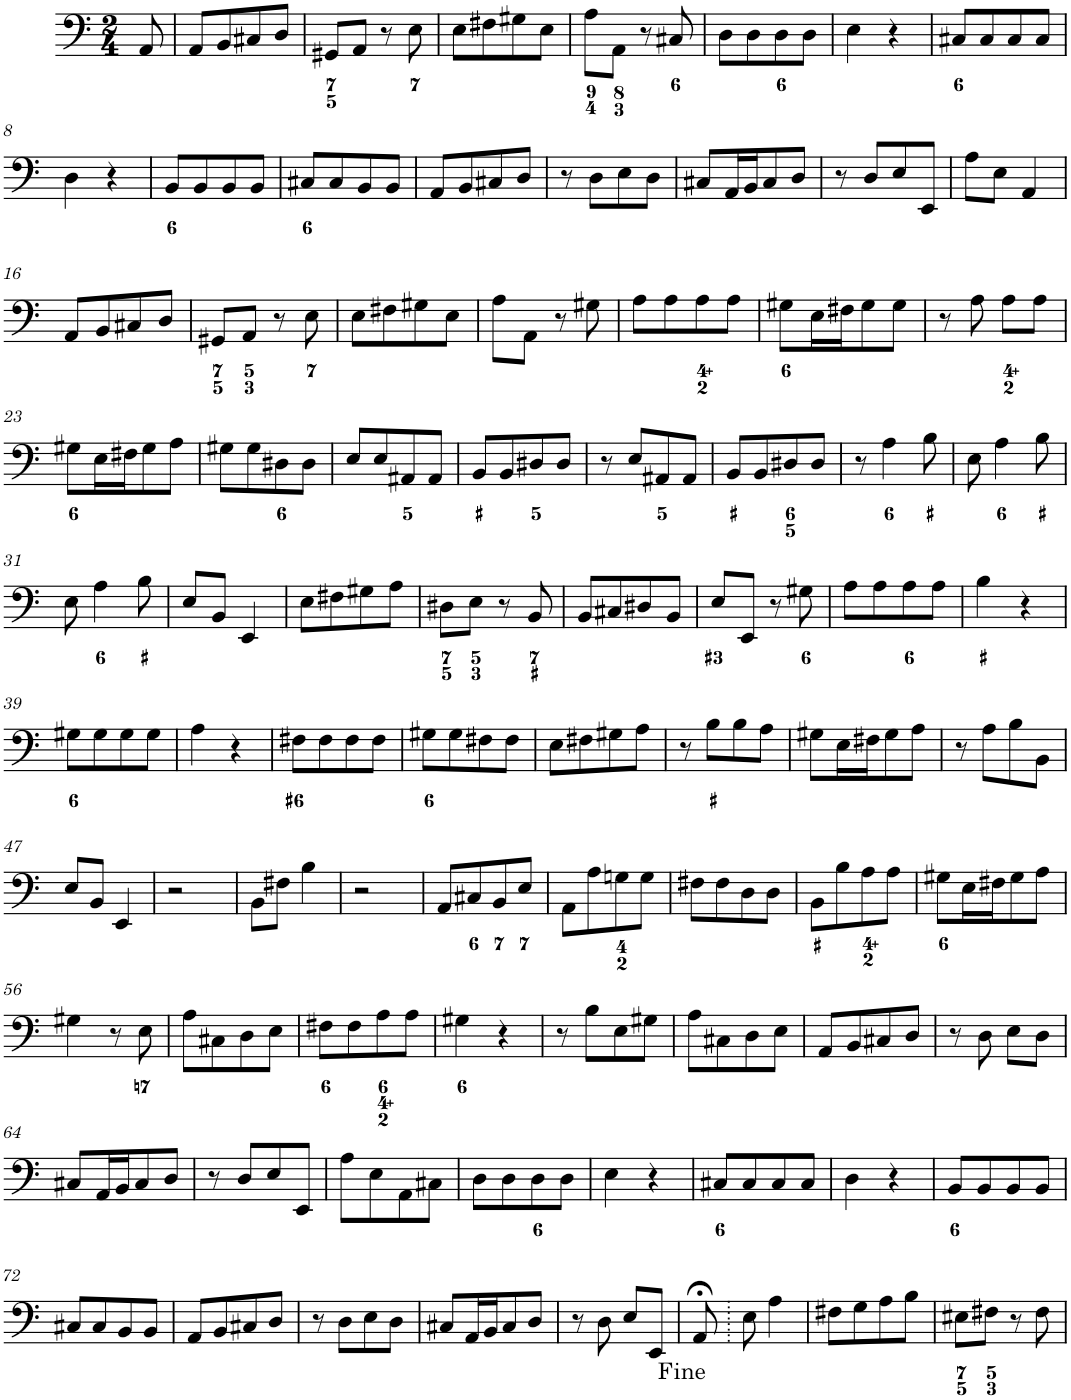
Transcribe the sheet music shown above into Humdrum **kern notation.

**kern
*part1
*staff1
*I"Part 1
*clefF4
*k[]
*M2/4
=
8AA/
=1
8AA/L
8BB/
8C#X/
8D/J
=2
8GG#X/L
8AA/J
8r
8E\
=3
8E\L
8F#X\
8G#X\
8E\J
=4
8A\L
8AA\J
8r
8C#X/
=5
8D\L
8D\
8D\
8D\J
=6
4E\
4r
=7
8C#X/L
8C#/
8C#/
8C#/J
!!LO:LB:g=z
=8
4D\
4r
=9
8BB/L
8BB/
8BB/
8BB/J
=10
8C#X/L
8C#/
8BB/
8BB/J
=11
8AA/L
8BB/
8C#X/
8D/J
=12
8r
8D\L
8E\
8D\J
=13
8C#X/L
16AA/L
16BB/J
8C#/
8D/J
=14
8r
8D/L
8E/
8EE/J
=15
8A\L
8E\J
4AA/
!!LO:LB:g=z
=16
8AA/L
8BB/
8C#X/
8D/J
=17
8GG#X/L
8AA/J
8r
8E\
=18
8E\L
8F#X\
8G#X\
8E\J
=19
8A\L
8AA\J
8r
8G#X\
=20
8A\L
8A\
8A\
8A\J
=21
8G#X\L
16E\L
16F#X\J
8G#\
8G#\J
=22
8r
8A\
8A\L
8A\J
!!LO:LB:g=z
=23
8G#X\L
16E\L
16F#X\J
8G#\
8A\J
=24
8G#X\L
8G#\
8D#X\
8D#\J
=25
8E/L
8E/
8AA#X/
8AA#/J
=26
8BB/L
8BB/
8D#X/
8D#/J
=27
8r
8E/L
8AA#X/
8AA#/J
=28
8BB/L
8BB/
8D#X/
8D#/J
=29
8r
4A\
8B\
=30
8E\
4A\
8B\
!!LO:LB:g=z
=31
8E\
4A\
8B\
=32
8E/L
8BB/J
4EE/
=33
8E\L
8F#X\
8G#X\
8A\J
=34
8D#X\L
8E\J
8r
8BB/
=35
8BB/L
8C#X/
8D#X/
8BB/J
=36
8E/L
8EE/J
8r
8G#X\
=37
8A\L
8A\
8A\
8A\J
=38
4B\
4r
!!LO:LB:g=z
=39
8G#X\L
8G#\
8G#\
8G#\J
=40
4A\
4r
=41
8F#X\L
8F#\
8F#\
8F#\J
=42
8G#X\L
8G#\
8F#X\
8F#\J
=43
8E\L
8F#X\
8G#X\
8A\J
=44
8r
8B\L
8B\
8A\J
=45
8G#X\L
16E\L
16F#X\J
8G#\
8A\J
=46
8r
8A\L
8B\
8BB\J
!!LO:LB:g=z
=47
8E/L
8BB/J
4EE/
=48
2r
=49
8BB\L
8F#X\J
4B\
=50
2r
=51
8AA/L
8C#X/
8BB/
8E/J
=52
8AA\L
8A\
8Gn\
8G\J
=53
8F#X\L
8F#\
8D\
8D\J
=54
8BB\L
8B\
8A\
8A\J
=55
8G#X\L
16E\L
16F#X\J
8G#\
8A\J
!!LO:LB:g=z
=56
4G#X\
8r
8E\
=57
8A\L
8C#X\
8D\
8E\J
=58
8F#X\L
8F#\
8A\
8A\J
=59
4G#X\
4r
=60
8r
8B\L
8E\
8G#X\J
=61
8A\L
8C#X\
8D\
8E\J
=62
8AA/L
8BB/
8C#X/
8D/J
=63
8r
8D\
8E\L
8D\J
!!LO:LB:g=z
=64
8C#X/L
16AA/L
16BB/J
8C#/
8D/J
=65
8r
8D/L
8E/
8EE/J
=66
8A\L
8E\
8AA\
8C#X\J
=67
8D\L
8D\
8D\
8D\J
=68
4E\
4r
=69
8C#X/L
8C#/
8C#/
8C#/J
=70
4D\
4r
=71
8BB/L
8BB/
8BB/
8BB/J
!!LO:LB:g=z
=72
8C#X/L
8C#/
8BB/
8BB/J
=73
8AA/L
8BB/
8C#X/
8D/J
=74
8r
8D\L
8E\
8D\J
=75
8C#X/L
16AA/L
16BB/J
8C#/
8D/J
=76
8r
8D\
8E/L
8EE/J
=77
8AA;</
8E\
4A\
=78
8F#X\L
8G\
8A\
8B\J
=79
8E#X\L
8F#X\J
8r
8F#\
=
*-
